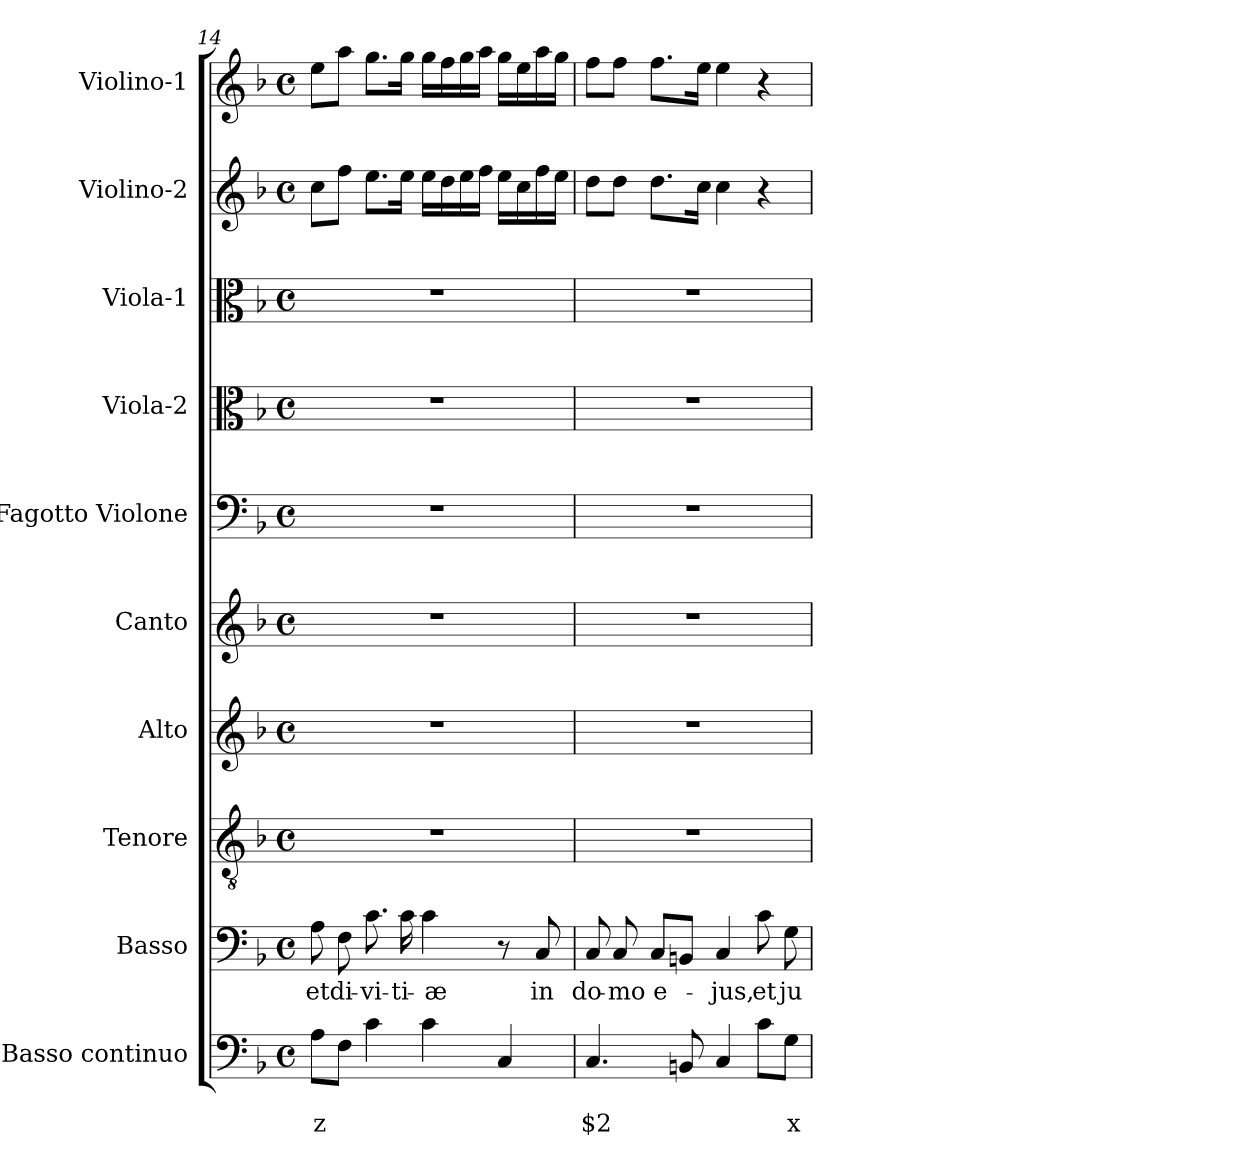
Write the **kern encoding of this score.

**kern	**text	**text	**kern	**text	**kern	**kern	**kern	**kern	**kern	**kern	**kern	**kern
*part10	*part10	*part10	*part9	*part9	*part8	*part7	*part6	*part5	*part4	*part3	*part2	*part1
*staff10	*staff10	*staff10	*staff9	*staff9	*staff8	*staff7	*staff6	*staff5	*staff4	*staff3	*staff2	*staff1
*I"Basso continuo	*	*	*I"Basso	*	*I"Tenore	*I"Alto	*I"Canto	*I"Fagotto Violone	*I"Viola-2	*I"Viola-1	*I"Violino-2	*I"Violino-1
*I'BC	*	*	*I'B	*	*I'T	*I'A	*I'C	*I'Fg	*I'Va2	*I'Va1	*I'Vi2	*I'Vi1
*clefF4	*	*	*clefF4	*	*clefGv2	*clefG2	*clefG2	*clefF4	*clefC3	*clefC3	*clefG2	*clefG2
*k[b-]	*	*	*k[b-]	*	*k[b-]	*k[b-]	*k[b-]	*k[b-]	*k[b-]	*k[b-]	*k[b-]	*k[b-]
*F:	*	*	*F:	*	*F:	*F:	*F:	*F:	*F:	*F:	*F:	*F:
*M4/4	*	*	*M4/4	*	*M4/4	*M4/4	*M4/4	*M4/4	*M4/4	*M4/4	*M4/4	*M4/4
*met(c)	*	*	*met(c)	*	*met(c)	*met(c)	*met(c)	*met(c)	*met(c)	*met(c)	*met(c)	*met(c)
=14	=14	=14	=14	=14	=14	=14	=14	=14	=14	=14	=14	=14
!	!	!LO:LY:b	!	!	!	!	!	!	!	!	!	!
!	!	!	!	!LO:LY:b	!	!	!	!	!	!	!	!
8A\L	.	z	8A\	et	1r	1r	1r	1r	1r	1r	8cc\L	8ee\L
!	!	!	!	!LO:LY:b	!	!	!	!	!	!	!	!
8F\J	.	.	8F\	di-	.	.	.	.	.	.	8ff\J	8aa\J
!	!	!	!	!LO:LY:b	!	!	!	!	!	!	!	!
4c\	.	.	8.c\	-vi-	.	.	.	.	.	.	8.ee\L	8.gg\L
!	!	!	!	!LO:LY:b	!	!	!	!	!	!	!	!
.	.	.	16c\	-ti-	.	.	.	.	.	.	16ee\Jk	16gg\Jk
!	!	!	!	!LO:LY:b	!	!	!	!	!	!	!	!
4c\	.	.	4c\	-æ	.	.	.	.	.	.	16ee\LL	16gg\LL
.	.	.	.	.	.	.	.	.	.	.	16dd\	16ff\
.	.	.	.	.	.	.	.	.	.	.	16ee\	16gg\
.	.	.	.	.	.	.	.	.	.	.	16ff\JJ	16aa\JJ
4C/	.	.	8r	.	.	.	.	.	.	.	16ee\LL	16gg\LL
.	.	.	.	.	.	.	.	.	.	.	16cc\	16ee\
!	!	!	!	!LO:LY:b	!	!	!	!	!	!	!	!
.	.	.	8C/	in	.	.	.	.	.	.	16ff\	16aa\
.	.	.	.	.	.	.	.	.	.	.	16ee\JJ	16gg\JJ
!!LO:PB:g=z
=15	=15	=15	=15	=15	=15	=15	=15	=15	=15	=15	=15	=15
!	!	!LO:LY:b	!	!	!	!	!	!	!	!	!	!
!	!	!	!	!LO:LY:b	!	!	!	!	!	!	!	!
4.C/	.	$2	8C/	do-	1r	1r	1r	1r	1r	1r	8dd\L	8ff\L
!	!	!	!	!LO:LY:b	!	!	!	!	!	!	!	!
.	.	.	8C/	-mo	.	.	.	.	.	.	8dd\J	8ff\J
!	!	!	!	!LO:LY:b	!	!	!	!	!	!	!	!
.	.	.	8C/L	e-	.	.	.	.	.	.	8.dd\L	8.ff\L
8BBn/	.	.	8BBn/J	.	.	.	.	.	.	.	.	.
.	.	.	.	.	.	.	.	.	.	.	16cc\Jk	16ee\Jk
!	!	!	!	!LO:LY:b	!	!	!	!	!	!	!	!
4C/	.	.	4C/	-jus,	.	.	.	.	.	.	4cc\	4ee\
!	!	!	!	!LO:LY:b	!	!	!	!	!	!	!	!
8c\L	.	.	8c\	et	.	.	.	.	.	.	4r	4r
!	!	!LO:LY:b	!	!	!	!	!	!	!	!	!	!
!	!	!	!	!LO:LY:b	!	!	!	!	!	!	!	!
8G\J	.	x	8G\	ju-	.	.	.	.	.	.	.	.
=	=	=	=	=	=	=	=	=	=	=	=	=
*-	*-	*-	*-	*-	*-	*-	*-	*-	*-	*-	*-	*-
